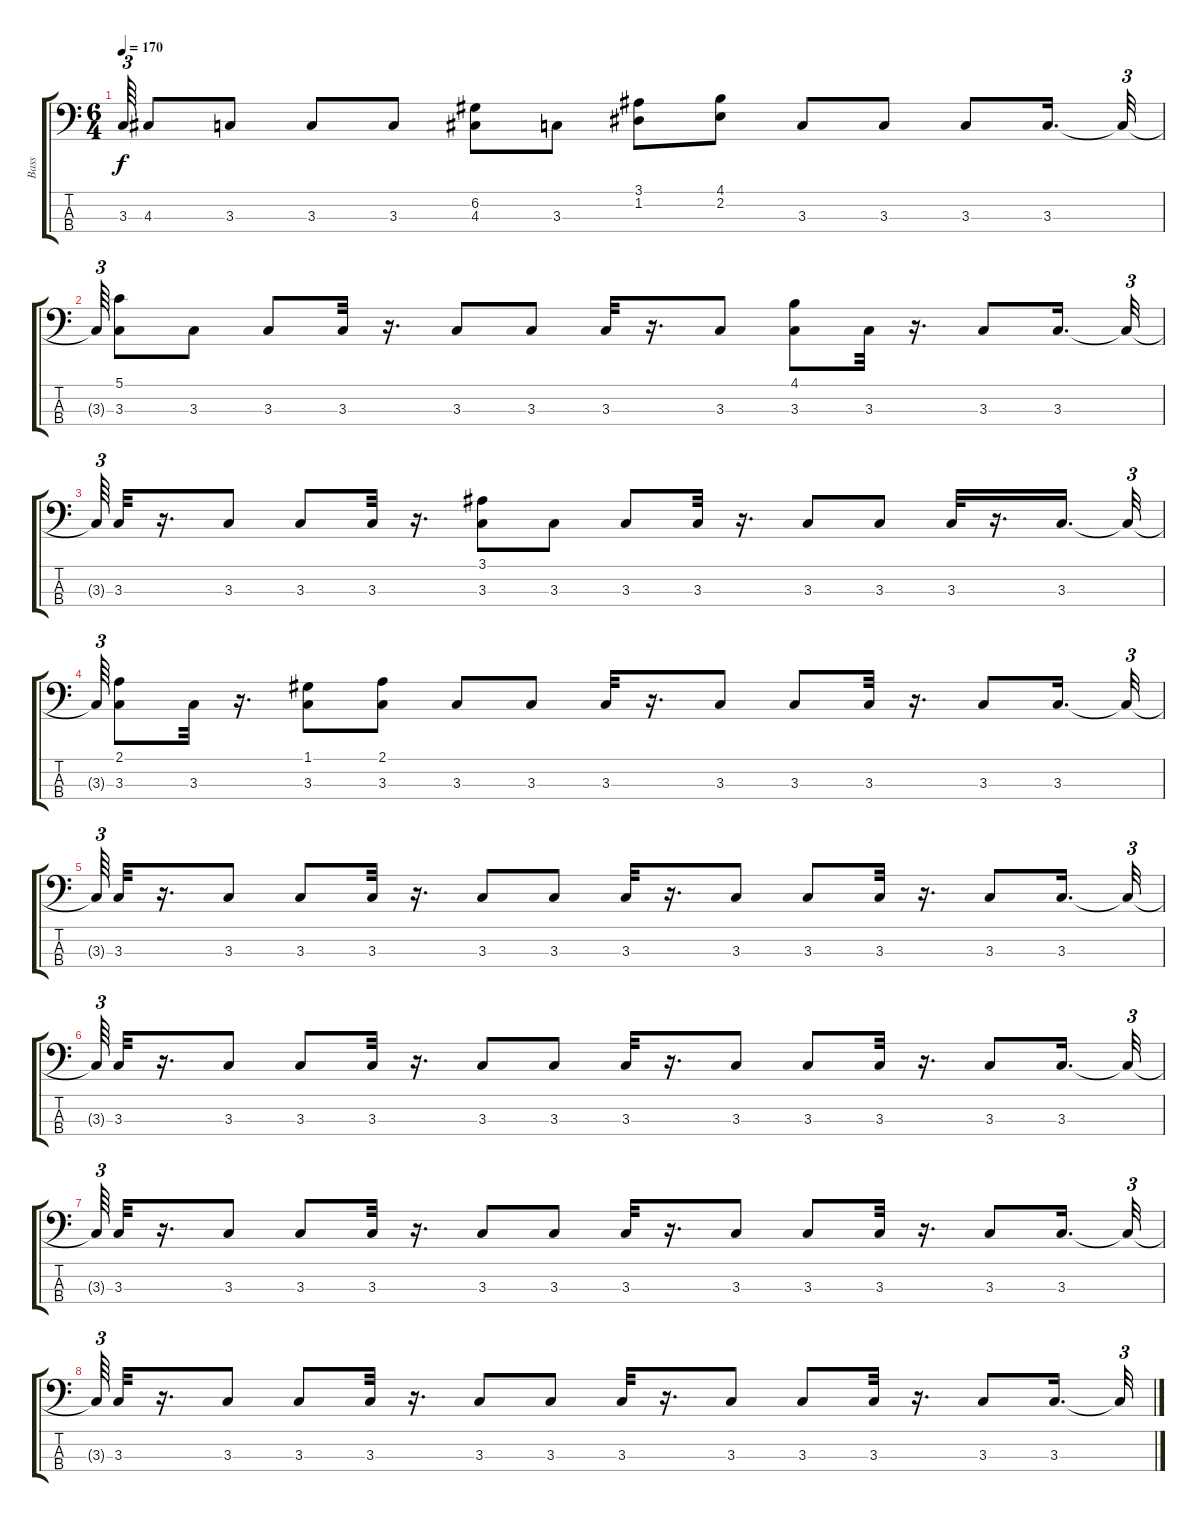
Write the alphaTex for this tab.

\track ("Bass" "Bass") {instrument electricbassfinger}
\staff {score tabs}
\tuning (G2 D2 A1 E1) {hide}
\ts (6 4)
\tempo 170
\clef f4
\ks c
3.3{t}.64{tu (3 2) dy f} 4.3.8 3.3.8 3.3.8 3.3.8 (6.2 4.3).8 3.3.8 (3.1 1.2).8 (4.1 2.2).8 3.3.8 3.3.8 3.3.8 3.3.16{d} 3.3{t}.32{tu (3 2)} |
3.3{t}.64{tu (3 2)} (5.1 3.3).8 3.3.8 3.3.8 3.3.32 r.16{d} 3.3.8 3.3.8 3.3.32 r.16{d} 3.3.8 (4.1 3.3).8 3.3.32 r.16{d} 3.3.8 3.3.16{d} 3.3{t}.32{tu (3 2)} |
3.3{t}.64{tu (3 2)} 3.3.32 r.16{d} 3.3.8 3.3.8 3.3.32 r.16{d} (3.1 3.3).8 3.3.8 3.3.8 3.3.32 r.16{d} 3.3.8 3.3.8 3.3.32 r.16{d} 3.3.16{d} 3.3{t}.32{tu (3 2)} |
3.3{t}.64{tu (3 2)} (2.1 3.3).8 3.3.32 r.16{d} (1.1 3.3).8 (2.1 3.3).8 3.3.8 3.3.8 3.3.32 r.16{d} 3.3.8 3.3.8 3.3.32 r.16{d} 3.3.8 3.3.16{d} 3.3{t}.32{tu (3 2)} |
3.3{t}.64{tu (3 2)} 3.3.32 r.16{d} 3.3.8 3.3.8 3.3.32 r.16{d} 3.3.8 3.3.8 3.3.32 r.16{d} 3.3.8 3.3.8 3.3.32 r.16{d} 3.3.8 3.3.16{d} 3.3{t}.32{tu (3 2)} |
3.3{t}.64{tu (3 2)} 3.3.32 r.16{d} 3.3.8 3.3.8 3.3.32 r.16{d} 3.3.8 3.3.8 3.3.32 r.16{d} 3.3.8 3.3.8 3.3.32 r.16{d} 3.3.8 3.3.16{d} 3.3{t}.32{tu (3 2)} |
3.3{t}.64{tu (3 2)} 3.3.32 r.16{d} 3.3.8 3.3.8 3.3.32 r.16{d} 3.3.8 3.3.8 3.3.32 r.16{d} 3.3.8 3.3.8 3.3.32 r.16{d} 3.3.8 3.3.16{d} 3.3{t}.32{tu (3 2)} |
3.3{t}.64{tu (3 2)} 3.3.32 r.16{d} 3.3.8 3.3.8 3.3.32 r.16{d} 3.3.8 3.3.8 3.3.32 r.16{d} 3.3.8 3.3.8 3.3.32 r.16{d} 3.3.8 3.3.16{d} 3.3{t}.32{tu (3 2)}
